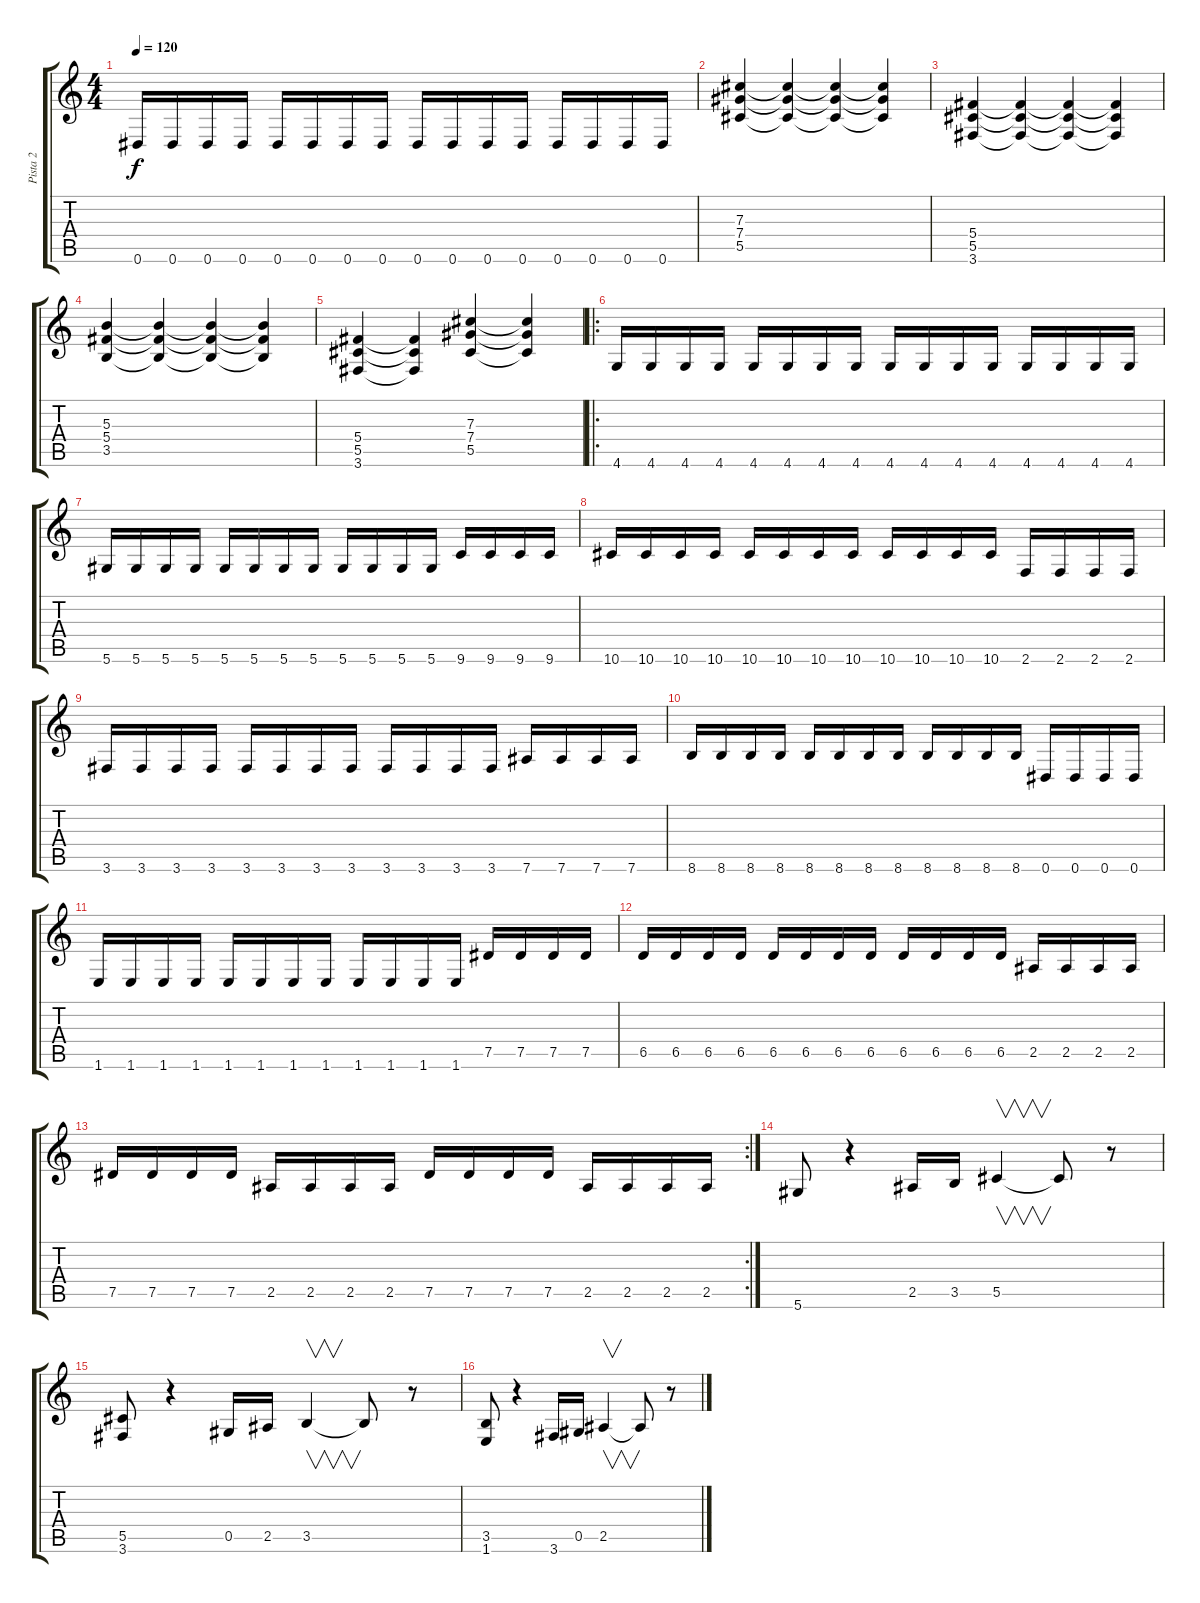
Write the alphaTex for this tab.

\track ("Pista 2" "Pista 2") {instrument distortionguitar}
\staff {score tabs}
\tuning (Eb4 Bb3 Gb3 Db3 Ab2 Eb2) {hide}
\ts (4 4)
\tempo 120
\clef g2
\ks c
0.6.16{dy f} 0.6.16 0.6.16 0.6.16 0.6.16 0.6.16 0.6.16 0.6.16 0.6.16 0.6.16 0.6.16 0.6.16 0.6.16 0.6.16 0.6.16 0.6.16 |
(7.3 7.4 5.5).4 (7.3{t} 7.4{t} 5.5{t}).4 (7.3{t} 7.4{t} 5.5{t}).4 (7.3{t} 7.4{t} 5.5{t}).4 |
(5.4 5.5 3.6).4 (5.4{t} 5.5{t} 3.6{t}).4 (5.4{t} 5.5{t} 3.6{t}).4 (5.4{t} 5.5{t} 3.6{t}).4 |
(5.3 5.4 3.5).4 (5.3{t} 5.4{t} 3.5{t}).4 (5.3{t} 5.4{t} 3.5{t}).4 (5.3{t} 5.4{t} 3.5{t}).4 |
(5.4 5.5 3.6).4 (5.4{t} 5.5{t} 3.6{t}).4 (7.3 7.4 5.5).4 (7.3{t} 7.4{t} 5.5{t}).4 |
\ro
4.6.16 4.6.16 4.6.16 4.6.16 4.6.16 4.6.16 4.6.16 4.6.16 4.6.16 4.6.16 4.6.16 4.6.16 4.6.16 4.6.16 4.6.16 4.6.16 |
5.6.16 5.6.16 5.6.16 5.6.16 5.6.16 5.6.16 5.6.16 5.6.16 5.6.16 5.6.16 5.6.16 5.6.16 9.6.16 9.6.16 9.6.16 9.6.16 |
10.6.16 10.6.16 10.6.16 10.6.16 10.6.16 10.6.16 10.6.16 10.6.16 10.6.16 10.6.16 10.6.16 10.6.16 2.6.16 2.6.16 2.6.16 2.6.16 |
3.6.16 3.6.16 3.6.16 3.6.16 3.6.16 3.6.16 3.6.16 3.6.16 3.6.16 3.6.16 3.6.16 3.6.16 7.6.16 7.6.16 7.6.16 7.6.16 |
8.6.16 8.6.16 8.6.16 8.6.16 8.6.16 8.6.16 8.6.16 8.6.16 8.6.16 8.6.16 8.6.16 8.6.16 0.6.16 0.6.16 0.6.16 0.6.16 |
1.6.16 1.6.16 1.6.16 1.6.16 1.6.16 1.6.16 1.6.16 1.6.16 1.6.16 1.6.16 1.6.16 1.6.16 7.5.16 7.5.16 7.5.16 7.5.16 |
6.5.16 6.5.16 6.5.16 6.5.16 6.5.16 6.5.16 6.5.16 6.5.16 6.5.16 6.5.16 6.5.16 6.5.16 2.5.16 2.5.16 2.5.16 2.5.16 |
\rc 2
7.5.16 7.5.16 7.5.16 7.5.16 2.5.16 2.5.16 2.5.16 2.5.16 7.5.16 7.5.16 7.5.16 7.5.16 2.5.16 2.5.16 2.5.16 2.5.16 |
5.6.8 r.4 2.5.16 3.5.16 5.5.4{v} 5.5{t}.8 r.8 |
(5.5 3.6).8 r.4 0.5.16 2.5.16 3.5.4{v} 3.5{t}.8 r.8 |
(3.5 1.6).8 r.4 3.6.16 0.5.16 2.5.4{v} 2.5{t}.8 r.8
